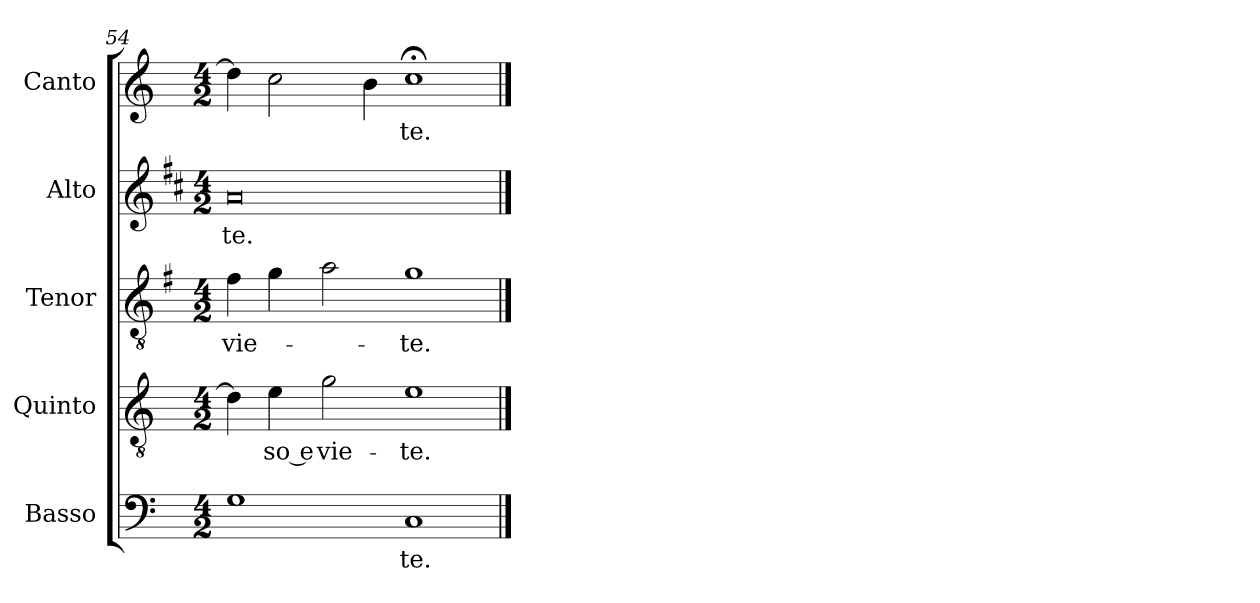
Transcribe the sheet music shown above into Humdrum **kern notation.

**kern	**text	**kern	**text	**kern	**text	**kern	**text	**kern	**text
*part5	*part5	*part4	*part4	*part3	*part3	*part2	*part2	*part1	*part1
*staff5	*staff5	*staff4	*staff4	*staff3	*staff3	*staff2	*staff2	*staff1	*staff1
*I"Basso	*	*I"Quinto	*	*I"Tenor	*	*I"Alto	*	*I"Canto	*
*I'B	*	*	*	*I'T	*	*I'A	*	*I'C	*
*clefF4	*	*clefGv2	*	*clefGv2	*	*clefG2	*	*clefG2	*
*	*	*	*	*ITrd4c7	*	*ITrd1c2	*	*	*
*k[]	*	*k[]	*	*k[]	*	*k[]	*	*k[]	*
*C:	*	*C:	*	*C:	*	*C:	*	*C:	*
*M4/2	*	*M4/2	*	*M4/2	*	*M4/2	*	*M4/2	*
=54	=54	=54	=54	=54	=54	=54	=54	=54	=54
!	!	!	!	!	!LO:LY:b	!	!LO:LY:b	!	!
1G	.	4d\]	.	4B\	vie-	0g	-te.	4dd\]	.
!	!	!	!LO:LY:b	!	!	!	!	!	!
.	.	4e\	-so e	4c\	.	.	.	2cc\	.
!	!	!	!LO:LY:b	!	!	!	!	!	!
.	.	2g\	vie-	2d\	.	.	.	.	.
.	.	.	.	.	.	.	.	4b\	.
!	!LO:LY:b	!	!LO:LY:b	!	!LO:LY:b	!	!	!	!LO:LY:b
1C	-te.	1e	-te.	1c	-te.	.	.	1cc;<	-te.
==	==	==	==	==	==	==	==	==	==
*-	*-	*-	*-	*-	*-	*-	*-	*-	*-
